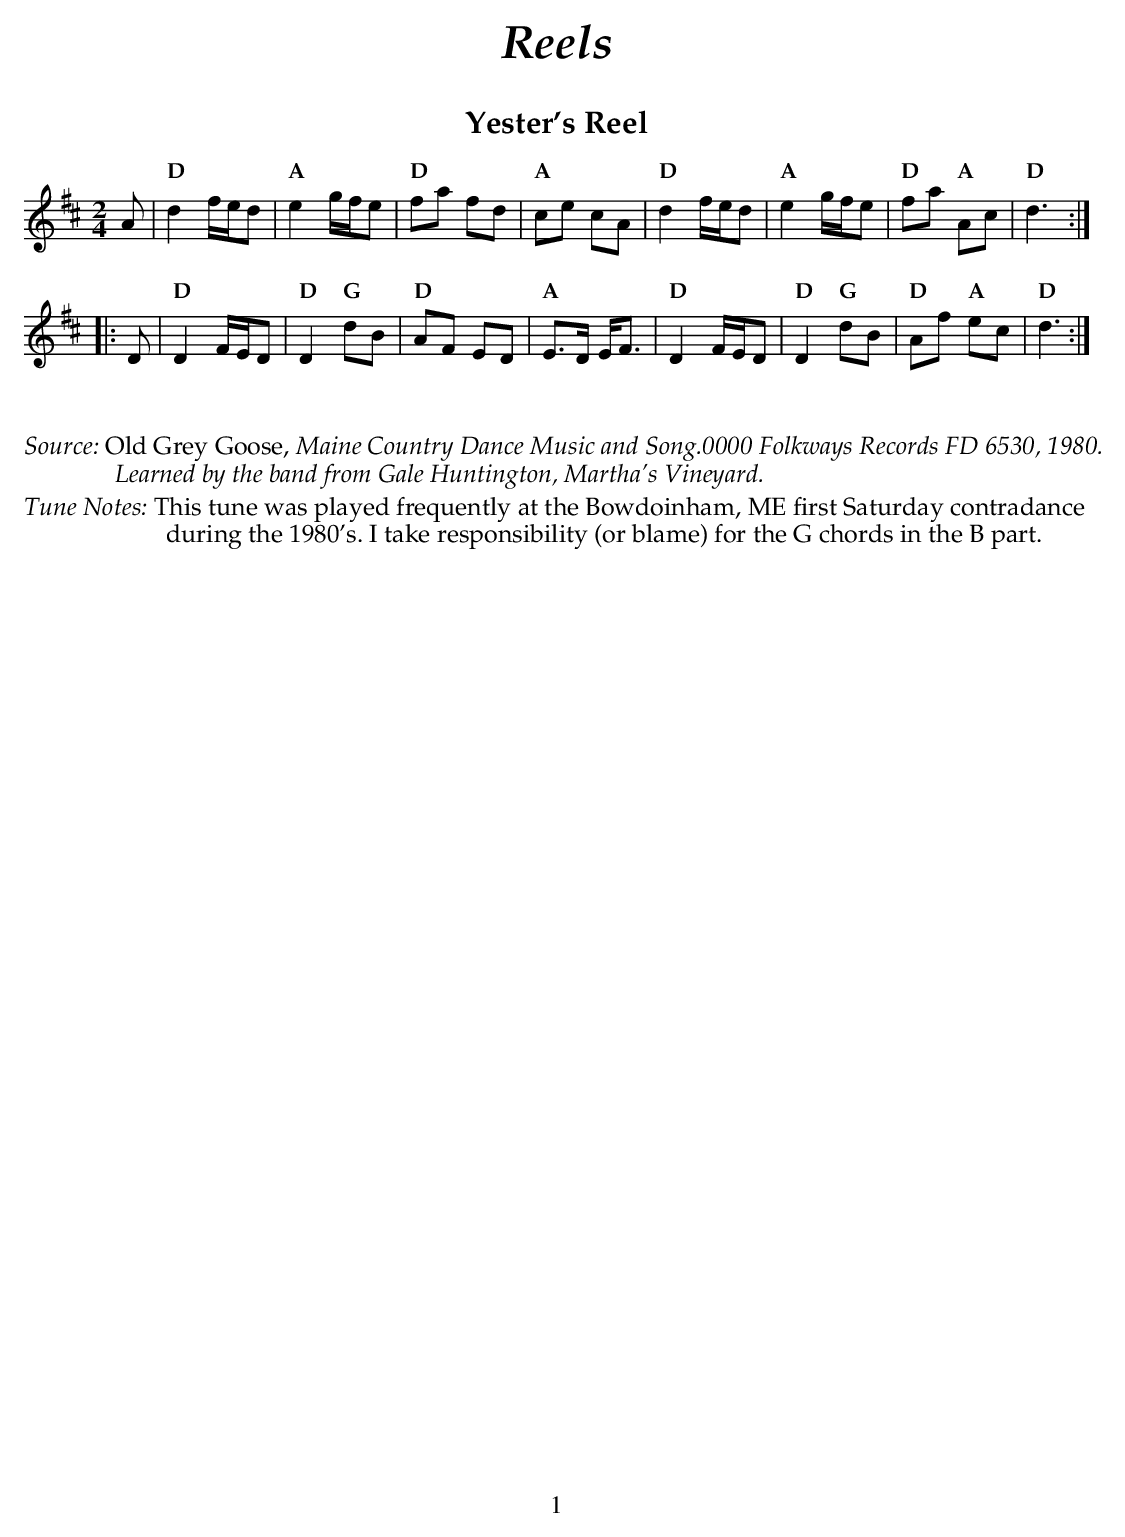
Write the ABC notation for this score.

X:1
T:Yester's Reel
M:2/4
L:1/8
K:D
  A |\
"D" d2 f/2e/2d | "A" e2 g/2f/2e | "D" fa     fd | "A" ce cA |\
"D" d2 f/2e/2d | "A" e2 g/2f/2e | "D" fa "A" Ac | "D" d3   :|
|:D |\
"D" D2 F/2E/2D | "D" D2 "G" dB  | "D" AF ED     | "A" E>D E<F |\
"D" D2 F/2E/2D | "D" D2 "G" dB  | "D" Af "A" ec | "D" d3     :|
